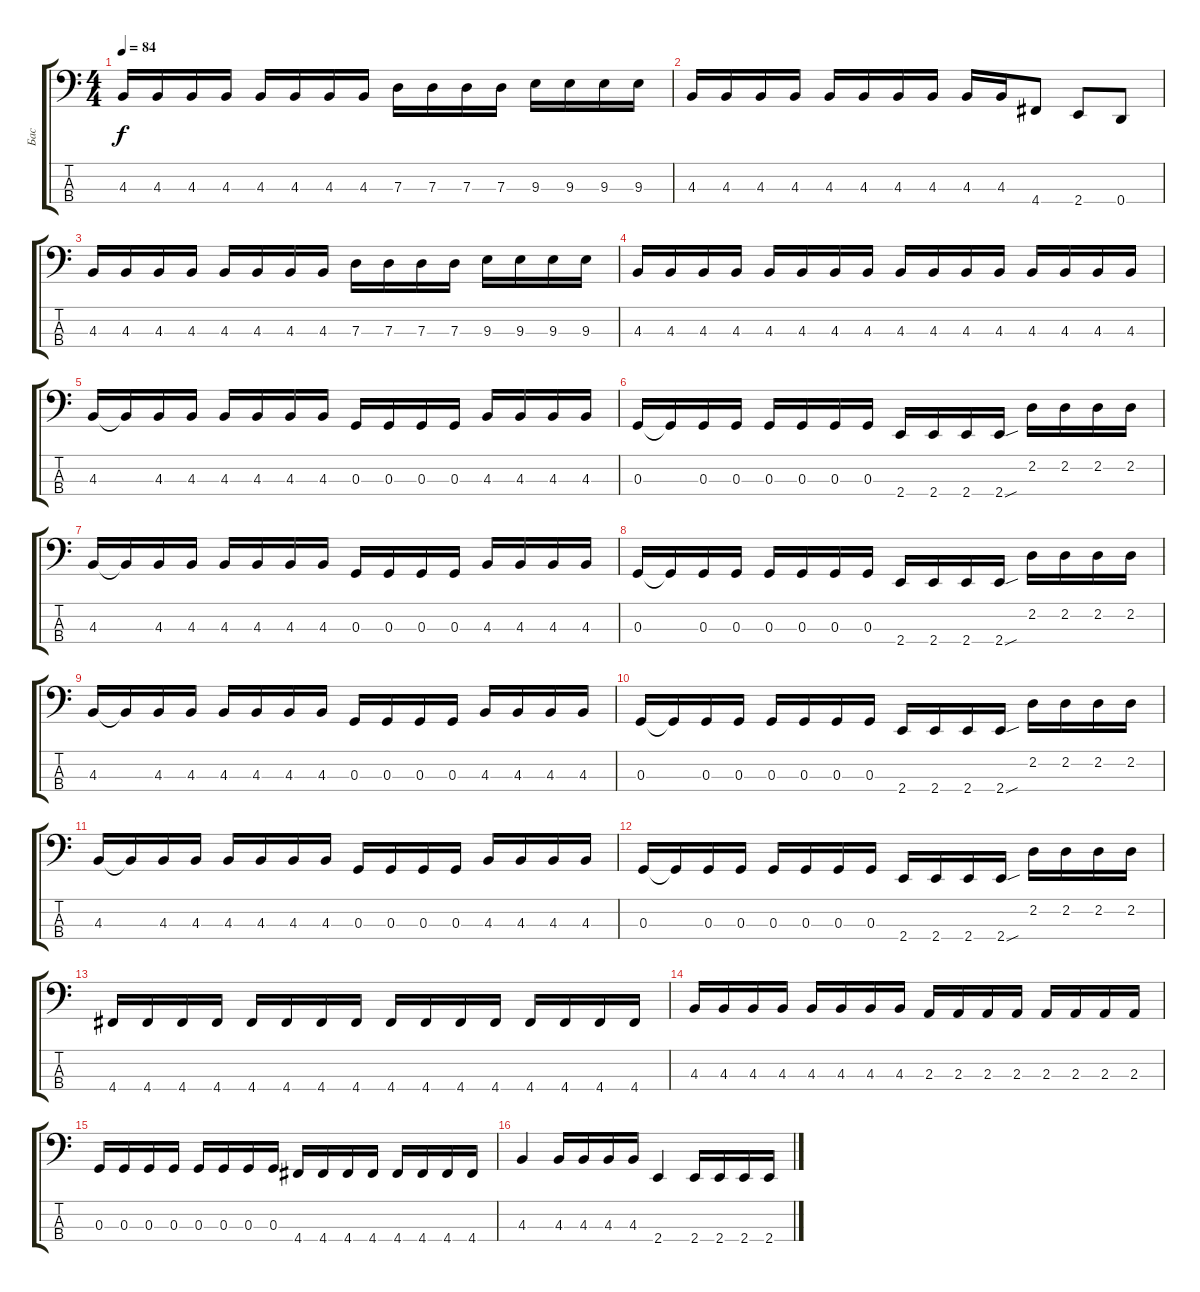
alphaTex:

\track ("Бас" "Бас") {instrument electricbassfinger}
\staff {score tabs}
\tuning (F2 C2 G1 D1) {hide}
\ts (4 4)
\tempo 84
\clef f4
\ks c
4.3.16{dy f} 4.3.16 4.3.16 4.3.16 4.3.16 4.3.16 4.3.16 4.3.16 7.3.16 7.3.16 7.3.16 7.3.16 9.3.16 9.3.16 9.3.16 9.3.16 |
4.3.16 4.3.16 4.3.16 4.3.16 4.3.16 4.3.16 4.3.16 4.3.16 4.3.16 4.3.16 4.4.8 2.4.8 0.4.8 |
4.3.16 4.3.16 4.3.16 4.3.16 4.3.16 4.3.16 4.3.16 4.3.16 7.3.16 7.3.16 7.3.16 7.3.16 9.3.16 9.3.16 9.3.16 9.3.16 |
4.3.16 4.3.16 4.3.16 4.3.16 4.3.16 4.3.16 4.3.16 4.3.16 4.3.16 4.3.16 4.3.16 4.3.16 4.3.16 4.3.16 4.3.16 4.3.16 |
4.3.16 4.3{t}.16 4.3.16 4.3.16 4.3.16 4.3.16 4.3.16 4.3.16 0.3.16 0.3.16 0.3.16 0.3.16 4.3.16 4.3.16 4.3.16 4.3.16 |
0.3.16 0.3{t}.16 0.3.16 0.3.16 0.3.16 0.3.16 0.3.16 0.3.16 2.4.16 2.4.16 2.4.16 2.4{sou}.16 2.2.16 2.2.16 2.2.16 2.2.16 |
4.3.16 4.3{t}.16 4.3.16 4.3.16 4.3.16 4.3.16 4.3.16 4.3.16 0.3.16 0.3.16 0.3.16 0.3.16 4.3.16 4.3.16 4.3.16 4.3.16 |
0.3.16 0.3{t}.16 0.3.16 0.3.16 0.3.16 0.3.16 0.3.16 0.3.16 2.4.16 2.4.16 2.4.16 2.4{sou}.16 2.2.16 2.2.16 2.2.16 2.2.16 |
4.3.16 4.3{t}.16 4.3.16 4.3.16 4.3.16 4.3.16 4.3.16 4.3.16 0.3.16 0.3.16 0.3.16 0.3.16 4.3.16 4.3.16 4.3.16 4.3.16 |
0.3.16 0.3{t}.16 0.3.16 0.3.16 0.3.16 0.3.16 0.3.16 0.3.16 2.4.16 2.4.16 2.4.16 2.4{sou}.16 2.2.16 2.2.16 2.2.16 2.2.16 |
4.3.16 4.3{t}.16 4.3.16 4.3.16 4.3.16 4.3.16 4.3.16 4.3.16 0.3.16 0.3.16 0.3.16 0.3.16 4.3.16 4.3.16 4.3.16 4.3.16 |
0.3.16 0.3{t}.16 0.3.16 0.3.16 0.3.16 0.3.16 0.3.16 0.3.16 2.4.16 2.4.16 2.4.16 2.4{sou}.16 2.2.16 2.2.16 2.2.16 2.2.16 |
4.4.16 4.4.16 4.4.16 4.4.16 4.4.16 4.4.16 4.4.16 4.4.16 4.4.16 4.4.16 4.4.16 4.4.16 4.4.16 4.4.16 4.4.16 4.4.16 |
4.3.16 4.3.16 4.3.16 4.3.16 4.3.16 4.3.16 4.3.16 4.3.16 2.3.16 2.3.16 2.3.16 2.3.16 2.3.16 2.3.16 2.3.16 2.3.16 |
0.3.16 0.3.16 0.3.16 0.3.16 0.3.16 0.3.16 0.3.16 0.3.16 4.4.16 4.4.16 4.4.16 4.4.16 4.4.16 4.4.16 4.4.16 4.4.16 |
4.3.4 4.3.16 4.3.16 4.3.16 4.3.16 2.4.4 2.4.16 2.4.16 2.4.16 2.4.16
